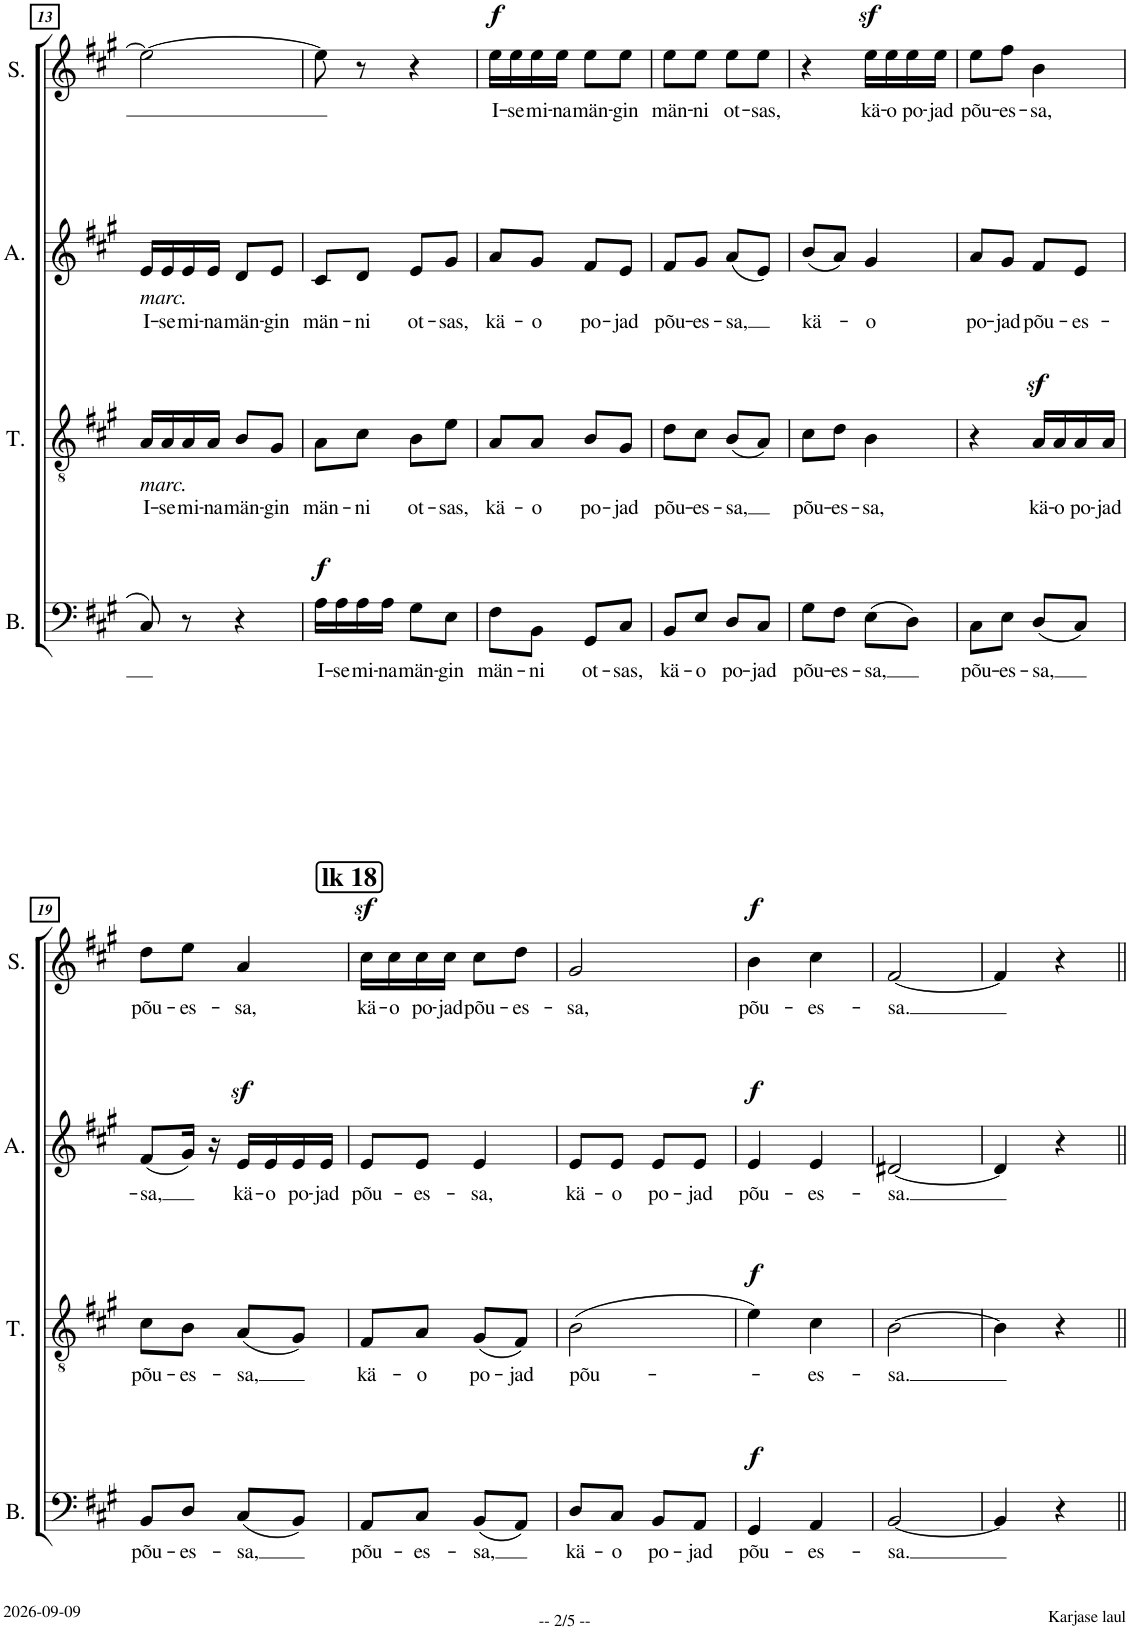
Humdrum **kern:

**kern	**text	**dynam	**kern	**text	**dynam	**kern	**text	**dynam	**kern	**text	**dynam
*part4	*part4	*part4	*part3	*part3	*part3	*part2	*part2	*part2	*part1	*part1	*part1
*staff4	*staff4	*staff4	*staff3	*staff3	*staff3	*staff2	*staff2	*staff2	*staff1	*staff1	*staff1
*I"B.	*	*	*I"T.	*	*	*I"A.	*	*	*I"S.	*	*
*I'B.	*	*	*I'T.	*	*	*I'A.	*	*	*I'S.	*	*
!!LO:PB:g=z
*clefF4	*	*	*clefGv2	*	*	*clefG2	*	*	*clefG2	*	*
*	*	*	*	*	*	*Trd1c2	*	*	*	*	*
*k[f#c#g#]	*	*	*k[f#c#g#]	*	*	*k[f#c#g#]	*	*	*k[f#c#g#]	*	*
*M2/4	*	*	*M2/4	*	*	*M2/4	*	*	*M2/4	*	*
=13	=13	=13	=13	=13	=13	=13	=13	=13	=13	=13	=13
!	!	!	!	!	!	!LO:TX:b:i:t=marc.	!	!	!	!	!
!	!	!	!LO:TX:b:i:t=marc.	!	!	!	!	!	!	!	!
!	!	!	!	!LO:LY:b	!	!	!LO:LY:b	!	!	!	!
8C#/	.	.	16A/LL	I-	.	16e/LL	I-	.	2ee\_	.	.
!	!	!	!	!LO:LY:b	!	!	!LO:LY:b	!	!	!	!
.	.	.	16A/	-se	.	16e/	-se	.	.	.	.
!	!	!	!	!LO:LY:b	!	!	!LO:LY:b	!	!	!	!
8r	.	.	16A/	mi-	.	16e/	mi-	.	.	.	.
!	!	!	!	!LO:LY:b	!	!	!LO:LY:b	!	!	!	!
.	.	.	16A/JJ	-na	.	16e/JJ	-na	.	.	.	.
!	!	!	!	!LO:LY:b	!	!	!LO:LY:b	!	!	!	!
4r	.	.	8B/L	män-	.	8d/L	män-	.	.	.	.
!	!	!	!	!LO:LY:b	!	!	!LO:LY:b	!	!	!	!
.	.	.	8G#/J	-gin	.	8e/J	-gin	.	.	.	.
=14	=14	=14	=14	=14	=14	=14	=14	=14	=14	=14	=14
!	!LO:LY:b	!LO:DY:a	!	!LO:LY:b	!	!	!LO:LY:b	!	!	!	!
16A\LL	I-	f	8A\L	män-	.	8c#/L	män-	.	8ee\]	.	.
!	!LO:LY:b	!	!	!	!	!	!	!	!	!	!
16A\	-se	.	.	.	.	.	.	.	.	.	.
!	!LO:LY:b	!	!	!LO:LY:b	!	!	!LO:LY:b	!	!	!	!
16A\	mi-	.	8c#\J	-ni	.	8d/J	-ni	.	8r	.	.
!	!LO:LY:b	!	!	!	!	!	!	!	!	!	!
16A\JJ	-na	.	.	.	.	.	.	.	.	.	.
!	!LO:LY:b	!	!	!LO:LY:b	!	!	!LO:LY:b	!	!	!	!
8G#\L	män-	.	8B\L	ot-	.	8e/L	ot-	.	4r	.	.
!	!LO:LY:b	!	!	!LO:LY:b	!	!	!LO:LY:b	!	!	!	!
8E\J	-gin	.	8e\J	-sas,	.	8g#/J	-sas,	.	.	.	.
=15	=15	=15	=15	=15	=15	=15	=15	=15	=15	=15	=15
!	!LO:LY:b	!	!	!LO:LY:b	!	!	!LO:LY:b	!	!	!LO:LY:b	!LO:DY:a
8F#\L	män-	.	8A/L	kä-	.	8a/L	kä-	.	16ee\LL	I-	f
!	!	!	!	!	!	!	!	!	!	!LO:LY:b	!
.	.	.	.	.	.	.	.	.	16ee\	-se	.
!	!LO:LY:b	!	!	!LO:LY:b	!	!	!LO:LY:b	!	!	!LO:LY:b	!
8BB\J	-ni	.	8A/J	-o	.	8g#/J	-o	.	16ee\	mi-	.
!	!	!	!	!	!	!	!	!	!	!LO:LY:b	!
.	.	.	.	.	.	.	.	.	16ee\JJ	-na	.
!	!LO:LY:b	!	!	!LO:LY:b	!	!	!LO:LY:b	!	!	!LO:LY:b	!
8GG#/L	ot-	.	8B/L	po-	.	8f#/L	po-	.	8ee\L	män-	.
!	!LO:LY:b	!	!	!LO:LY:b	!	!	!LO:LY:b	!	!	!LO:LY:b	!
8C#/J	-sas,	.	8G#/J	-jad	.	8e/J	-jad	.	8ee\J	-gin	.
=16	=16	=16	=16	=16	=16	=16	=16	=16	=16	=16	=16
!	!LO:LY:b	!	!	!LO:LY:b	!	!	!LO:LY:b	!	!	!LO:LY:b	!
8BB/L	kä-	.	8d\L	põu-	.	8f#/L	põu-	.	8ee\L	män-	.
!	!LO:LY:b	!	!	!LO:LY:b	!	!	!LO:LY:b	!	!	!LO:LY:b	!
8E/J	-o	.	8c#\J	-es-	.	8g#/J	-es-	.	8ee\J	-ni	.
!	!LO:LY:b	!	!	!LO:LY:b	!	!	!LO:LY:b	!	!	!LO:LY:b	!
8D/L	po-	.	(8B/L	-sa,	.	(8a/L	-sa,	.	8ee\L	ot-	.
!	!LO:LY:b	!	!	!	!	!	!	!	!	!LO:LY:b	!
8C#/J	-jad	.	8A/J)	.	.	8e/J)	.	.	8ee\J	-sas,	.
=17	=17	=17	=17	=17	=17	=17	=17	=17	=17	=17	=17
!	!LO:LY:b	!	!	!LO:LY:b	!	!	!LO:LY:b	!	!	!	!
8G#\L	põu-	.	8c#\L	põu-	.	(8b/L	kä-	.	4r	.	.
!	!LO:LY:b	!	!	!LO:LY:b	!	!	!	!	!	!	!
8F#\J	-es-	.	8d\J	-es-	.	8a/J)	.	.	.	.	.
!	!LO:LY:b	!	!	!LO:LY:b	!	!	!LO:LY:b	!	!	!LO:LY:b	!
(8E\L	-sa,	.	4B\	-sa,	.	4g#/	-o	.	16eez>\LL	kä-	.
!	!	!	!	!	!	!	!	!	!	!LO:LY:b	!
.	.	.	.	.	.	.	.	.	16ee\	-o	.
!	!	!	!	!	!	!	!	!	!	!LO:LY:b	!
8D\J)	.	.	.	.	.	.	.	.	16ee\	po-	.
!	!	!	!	!	!	!	!	!	!	!LO:LY:b	!
.	.	.	.	.	.	.	.	.	16ee\JJ	-jad	.
=18	=18	=18	=18	=18	=18	=18	=18	=18	=18	=18	=18
!	!LO:LY:b	!	!	!	!	!	!LO:LY:b	!	!	!LO:LY:b	!
8C#\L	põu-	.	4r	.	.	8a/L	po-	.	8ee\L	põu-	.
!	!LO:LY:b	!	!	!	!	!	!LO:LY:b	!	!	!LO:LY:b	!
8E\J	-es-	.	.	.	.	8g#/J	-jad	.	8ff#\J	-es-	.
!	!LO:LY:b	!	!	!LO:LY:b	!	!	!LO:LY:b	!	!	!LO:LY:b	!
(8D/L	-sa,	.	16Az>/LL	kä-	.	8f#/L	põu-	.	4b\	-sa,	.
!	!	!	!	!LO:LY:b	!	!	!	!	!	!	!
.	.	.	16A/	-o	.	.	.	.	.	.	.
!	!	!	!	!LO:LY:b	!	!	!LO:LY:b	!	!	!	!
8C#/J)	.	.	16A/	po-	.	8e/J	-es-	.	.	.	.
!	!	!	!	!LO:LY:b	!	!	!	!	!	!	!
.	.	.	16A/JJ	-jad	.	.	.	.	.	.	.
!!LO:LB:g=z
=19	=19	=19	=19	=19	=19	=19	=19	=19	=19	=19	=19
!	!LO:LY:b	!	!	!LO:LY:b	!	!	!LO:LY:b	!	!	!LO:LY:b	!
8BB/L	põu-	.	8c#\L	põu-	.	(8f#/L	-sa,	.	8dd\L	põu-	.
!	!LO:LY:b	!	!	!LO:LY:b	!	!	!	!	!	!LO:LY:b	!
8D/J	-es-	.	8B\J	-es-	.	16g#/Jk)	.	.	8ee\J	-es-	.
.	.	.	.	.	.	16r	.	.	.	.	.
!	!LO:LY:b	!	!	!LO:LY:b	!	!	!LO:LY:b	!	!	!LO:LY:b	!
(8C#/L	-sa,	.	(8A/L	-sa,	.	16ez>/LL	kä-	.	4a/	-sa,	.
!	!	!	!	!	!	!	!LO:LY:b	!	!	!	!
.	.	.	.	.	.	16e/	-o	.	.	.	.
!	!	!	!	!	!	!	!LO:LY:b	!	!	!	!
8BB/J)	.	.	8G#/J)	.	.	16e/	po-	.	.	.	.
!	!	!	!	!	!	!	!LO:LY:b	!	!	!	!
.	.	.	.	.	.	16e/JJ	-jad	.	.	.	.
!!LO:REH:place=s1:a:B:cj:fs=14:t=lk 18
=20	=20	=20	=20	=20	=20	=20	=20	=20	=20	=20	=20
!	!LO:LY:b	!	!	!LO:LY:b	!	!	!LO:LY:b	!	!	!LO:LY:b	!
8AA/L	põu-	.	8F#/L	kä-	.	8e/L	põu-	.	16cc#z>\LL	kä-	.
!	!	!	!	!	!	!	!	!	!	!LO:LY:b	!
.	.	.	.	.	.	.	.	.	16cc#\	-o	.
!	!LO:LY:b	!	!	!LO:LY:b	!	!	!LO:LY:b	!	!	!LO:LY:b	!
8C#/J	-es-	.	8A/J	-o	.	8e/J	-es-	.	16cc#\	po-	.
!	!	!	!	!	!	!	!	!	!	!LO:LY:b	!
.	.	.	.	.	.	.	.	.	16cc#\JJ	-jad	.
!	!LO:LY:b	!	!	!LO:LY:b	!	!	!LO:LY:b	!	!	!LO:LY:b	!
(8BB/L	-sa,	.	(8G#/L	po-	.	4e/	-sa,	.	8cc#\L	põu-	.
!	!	!	!	!LO:LY:b	!	!	!	!	!	!LO:LY:b	!
8AA/J)	.	.	8F#/J)	-jad	.	.	.	.	8dd\J	-es-	.
=21	=21	=21	=21	=21	=21	=21	=21	=21	=21	=21	=21
!	!LO:LY:b	!	!	!LO:LY:b	!	!	!LO:LY:b	!	!	!LO:LY:b	!
8D/L	kä-	.	(2B\	põu-	.	8e/L	kä-	.	2g#/	-sa,	.
!	!LO:LY:b	!	!	!	!	!	!LO:LY:b	!	!	!	!
8C#/J	-o	.	.	.	.	8e/J	-o	.	.	.	.
!	!LO:LY:b	!	!	!	!	!	!LO:LY:b	!	!	!	!
8BB/L	po-	.	.	.	.	8e/L	po-	.	.	.	.
!	!LO:LY:b	!	!	!	!	!	!LO:LY:b	!	!	!	!
8AA/J	-jad	.	.	.	.	8e/J	-jad	.	.	.	.
=22	=22	=22	=22	=22	=22	=22	=22	=22	=22	=22	=22
!	!LO:LY:b	!LO:DY:a	!	!	!LO:DY:a	!	!LO:LY:b	!LO:DY:a	!	!LO:LY:b	!LO:DY:a
4GG#/	põu-	f	4e\)	.	f	4e/	põu-	f	4b\	põu-	f
!	!LO:LY:b	!	!	!LO:LY:b	!	!	!LO:LY:b	!	!	!LO:LY:b	!
4AA/	-es-	.	4c#\	-es-	.	4e/	-es-	.	4cc#\	-es-	.
=23	=23	=23	=23	=23	=23	=23	=23	=23	=23	=23	=23
!	!LO:LY:b	!	!	!LO:LY:b	!	!	!LO:LY:b	!	!	!LO:LY:b	!
[2BB/	-sa.	.	[2B\	-sa.	.	[2d#X/	-sa.	.	[2f#/	-sa.	.
=24	=24	=24	=24	=24	=24	=24	=24	=24	=24	=24	=24
4BB/]	.	.	4B\]	.	.	4d#/]	.	.	4f#/]	.	.
4r	.	.	4r	.	.	4r	.	.	4r	.	.
=||	=||	=||	=||	=||	=||	=||	=||	=||	=||	=||	=||
*-	*-	*-	*-	*-	*-	*-	*-	*-	*-	*-	*-
